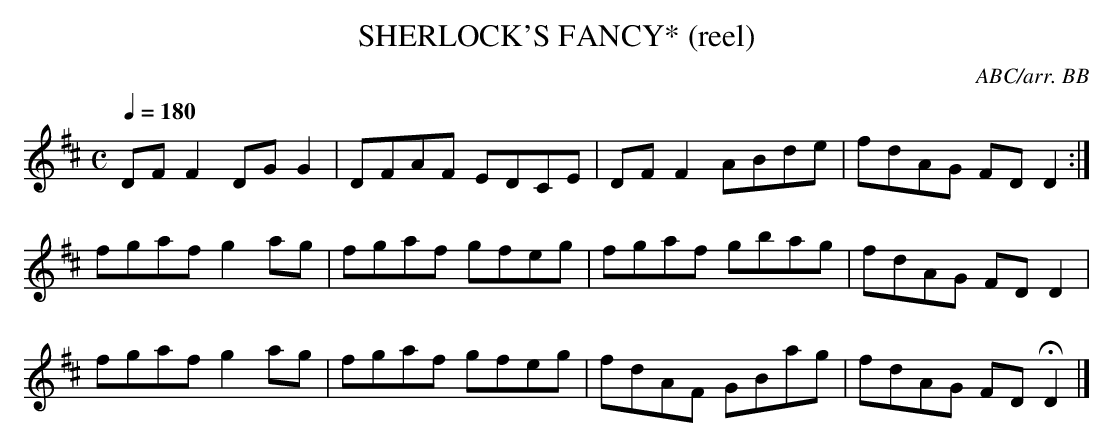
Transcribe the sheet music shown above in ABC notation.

X:1
T:SHERLOCK'S FANCY* (reel)
C:ABC/arr. BB
M:C
Q:1/4=180
L:1/8
K:D
DFF2 DGG2|DFAF EDCE|DFF2 ABde|fdAG FDD2 :|
fgaf g2ag|fgaf gfeg|fgaf gbag|fdAG FDD2|
fgaf g2ag|fgaf gfeg|fdAF GBag|fdAG FDHD2|]
